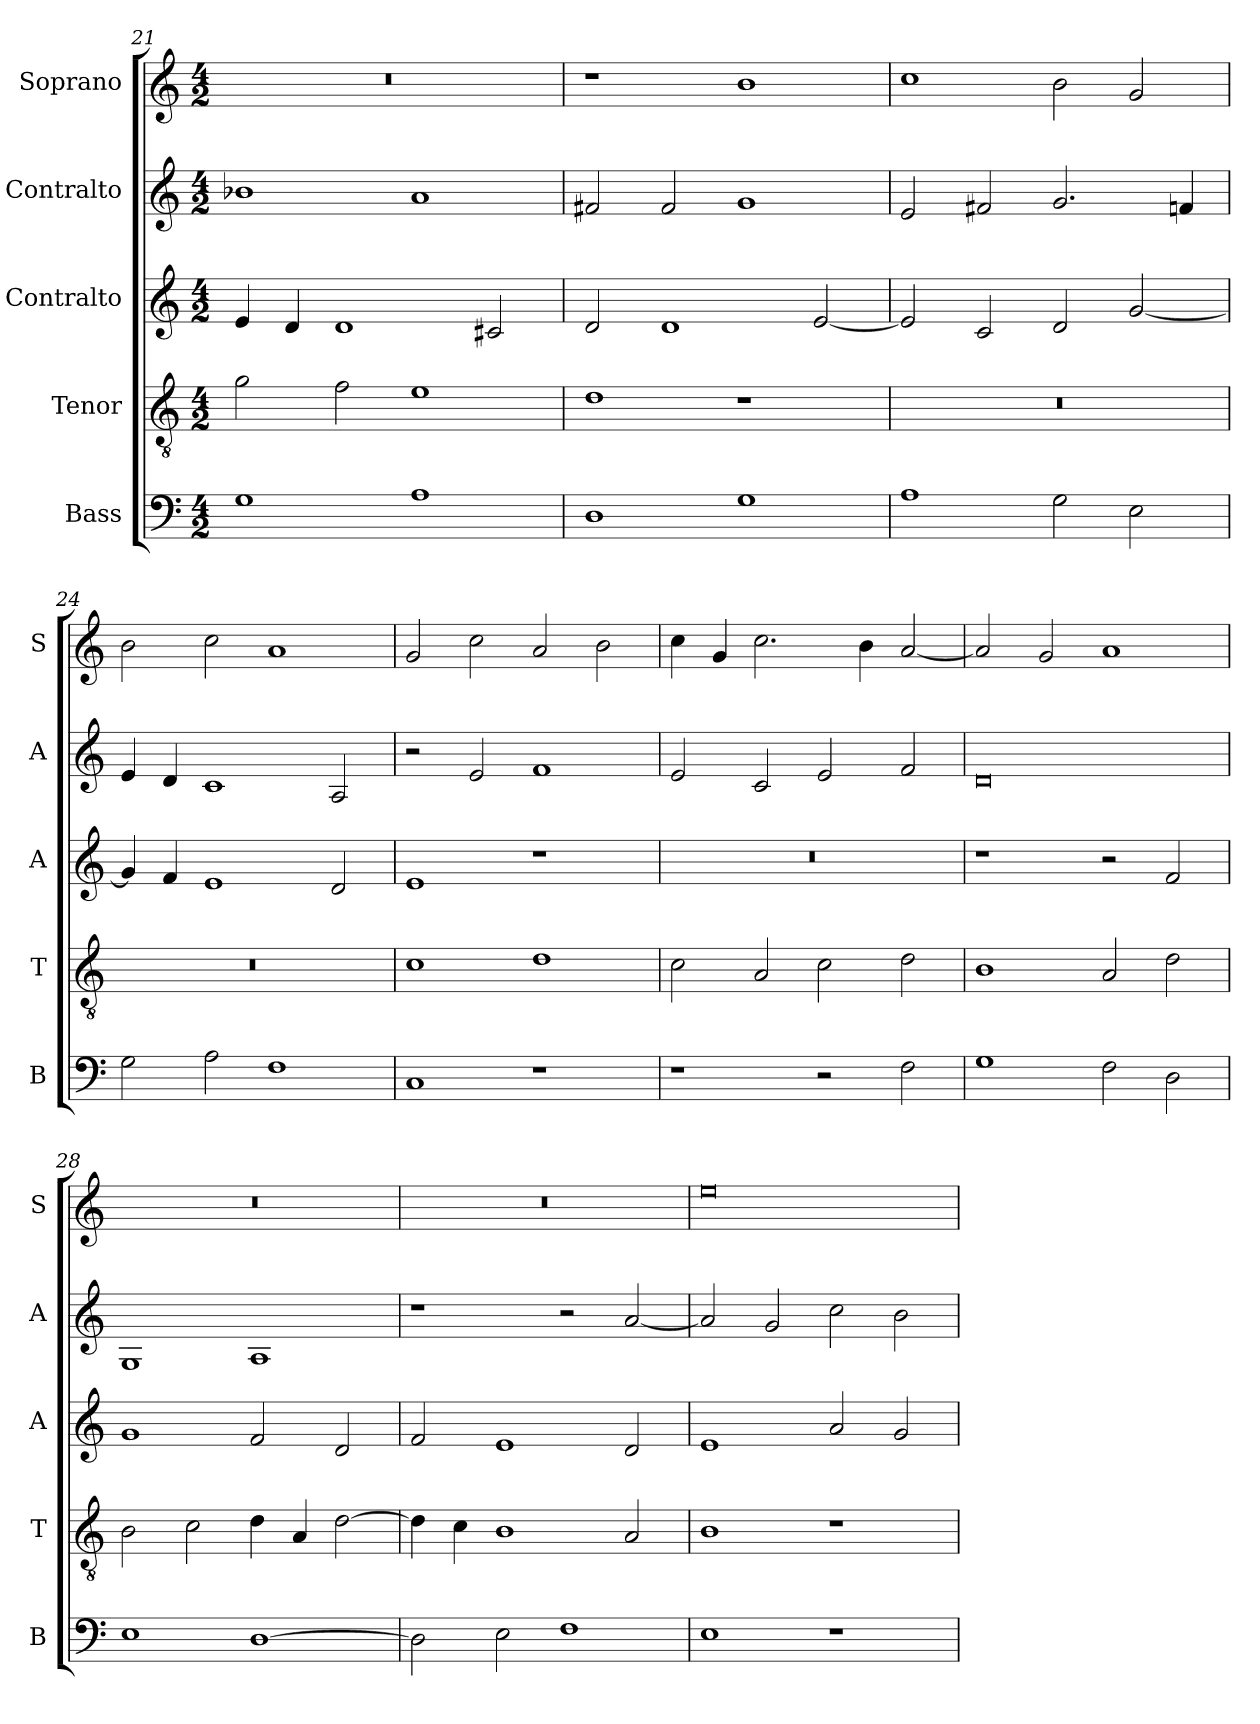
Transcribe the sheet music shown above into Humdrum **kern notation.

**kern	**kern	**kern	**kern	**kern
*part5	*part4	*part3	*part2	*part1
*staff5	*staff4	*staff3	*staff2	*staff1
*I"Bass	*I"Tenor	*I"Contralto	*I"Contralto	*I"Soprano
*I'B	*I'T	*I'A	*I'A	*I'S
*clefF4	*clefGv2	*clefG2	*clefG2	*clefG2
*k[]	*k[]	*k[]	*k[]	*k[]
*A:aeo	*A:aeo	*A:aeo	*A:aeo	*A:aeo
*M4/2	*M4/2	*M4/2	*M4/2	*M4/2
=21	=21	=21	=21	=21
1G	2g	4e	1b-X	0r
.	.	4d	.	.
.	2f	1d	.	.
1A	1e	.	1a	.
.	.	2c#X	.	.
=22	=22	=22	=22	=22
1D	1d	2d	2f#X	1r
.	.	1d	2f#	.
1G	1r	.	1g	1b
.	.	[2e	.	.
=23	=23	=23	=23	=23
1A	0r	2e]	2e	1cc
.	.	2c	2f#X	.
2G	.	2d	2.g	2b
2E	.	[2g	.	2g
.	.	.	4fn	.
=24	=24	=24	=24	=24
2G	0r	4g]	4e	2b
.	.	4f	4d	.
2A	.	1e	1c	2cc
1F	.	.	.	1a
.	.	2d	2A	.
=25	=25	=25	=25	=25
1C	1c	1e	2r	2g
.	.	.	2e	2cc
1r	1d	1r	1f	2a
.	.	.	.	2b
=26	=26	=26	=26	=26
1r	2c	0r	2e	4cc
.	.	.	.	4g
.	2A	.	2c	2.cc
2r	2c	.	2e	.
.	.	.	.	4b
2F	2d	.	2f	[2a
=27	=27	=27	=27	=27
1G	1B	1r	0d	2a]
.	.	.	.	2g
2F	2A	2r	.	1a
2D	2d	2f	.	.
=28	=28	=28	=28	=28
1E	2B	1g	1G	0r
.	2c	.	.	.
[1D	4d	2f	1A	.
.	4A	.	.	.
.	[2d	2d	.	.
=29	=29	=29	=29	=29
2D]	4d]	2f	1r	0r
.	4c	.	.	.
2E	1B	1e	.	.
1F	.	.	2r	.
.	2A	2d	[2a	.
=30	=30	=30	=30	=30
1E	1B	1e	2a]	0ee
.	.	.	2g	.
1r	1r	2a	2cc	.
.	.	2g	2b	.
=	=	=	=	=
*-	*-	*-	*-	*-
